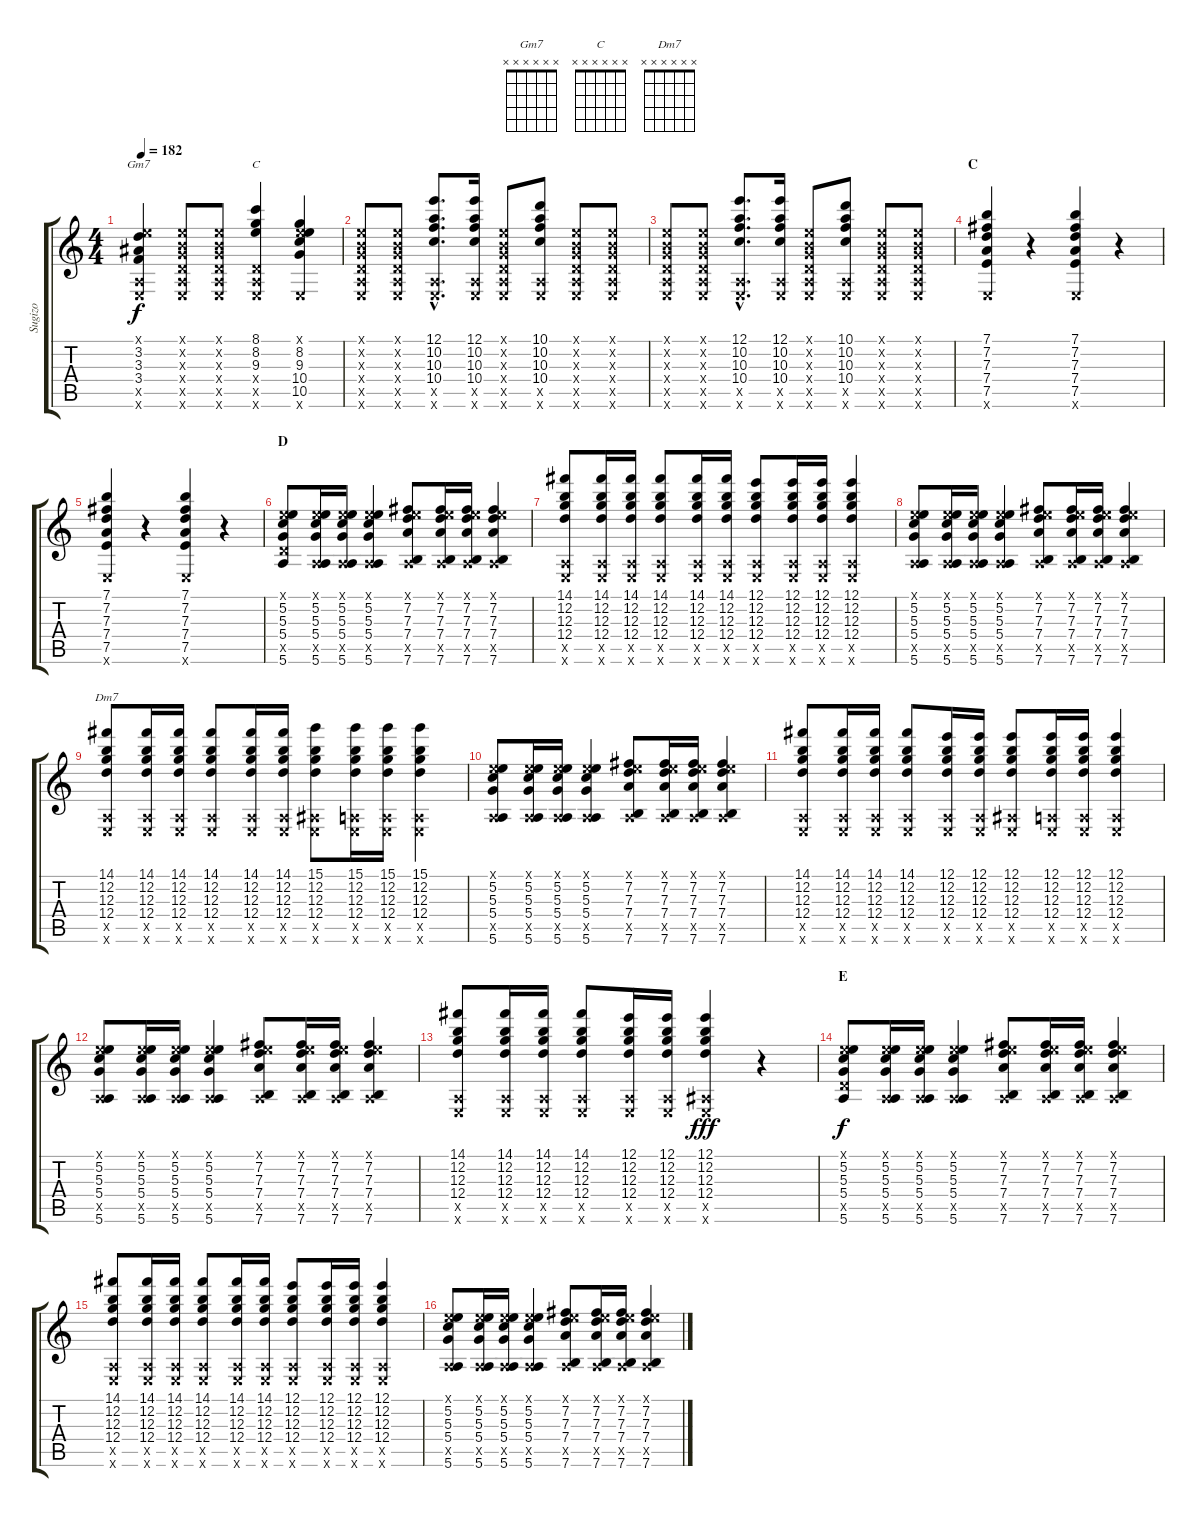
\track ("Sugizo" "Sugizo") {instrument distortionguitar}
\staff {score tabs}
\tuning (E4 B3 G3 D3 A2 E2) {hide}
\chord ("Gm7" x x x x x x) {firstfret 0}
\chord ("C" x x x x x x) {firstfret 0}
\chord ("Dm7" x x x x x x) {firstfret 0}
\ts (4 4)
\tempo 182
\clef g2
\ks c
(0.1{x} 3.2 3.3 3.4 0.5{x} 0.6{x}).4{ch "Gm7" dy f} (0.1{x} 0.2{x} 0.3{x} 0.4{x} 0.5{x} 0.6{x}).8 (0.1{x} 0.2{x} 0.3{x} 0.4{x} 0.5{x} 0.6{x}).8 (8.1 8.2 9.3 0.4{x} 0.5{x} 0.6{x}).4{ch "C"} (0.1{x} 8.2 9.3 10.4 10.5 0.6{x}).4 |
(0.1{x} 0.2{x} 0.3{x} 0.4{x} 0.5{x} 0.6{x}).8 (0.1{x} 0.2{x} 0.3{x} 0.4{x} 0.5{x} 0.6{x}).8 (12.1{hac} 10.2{hac} 10.3{hac} 10.4{hac} 0.5{hac x} 0.6{hac x}).8{d} (12.1 10.2 10.3 10.4 0.5{x} 0.6{x}).16 (0.1{x} 0.2{x} 0.3{x} 0.4{x} 0.5{x} 0.6{x}).8 (10.1 10.2 10.3 10.4 0.5{x} 0.6{x}).8 (0.1{x} 0.2{x} 0.3{x} 0.4{x} 0.5{x} 0.6{x}).8 (0.1{x} 0.2{x} 0.3{x} 0.4{x} 0.5{x} 0.6{x}).8 |
(0.1{x} 0.2{x} 0.3{x} 0.4{x} 0.5{x} 0.6{x}).8 (0.1{x} 0.2{x} 0.3{x} 0.4{x} 0.5{x} 0.6{x}).8 (12.1{hac} 10.2{hac} 10.3{hac} 10.4{hac} 0.5{hac x} 0.6{hac x}).8{d} (12.1 10.2 10.3 10.4 0.5{x} 0.6{x}).16 (0.1{x} 0.2{x} 0.3{x} 0.4{x} 0.5{x} 0.6{x}).8 (10.1 10.2 10.3 10.4 0.5{x} 0.6{x}).8 (0.1{x} 0.2{x} 0.3{x} 0.4{x} 0.5{x} 0.6{x}).8 (0.1{x} 0.2{x} 0.3{x} 0.4{x} 0.5{x} 0.6{x}).8 |
\section ("" "C")
(7.1 7.2 7.3 7.4 7.5 0.6{x}).4 r.4 (7.1 7.2 7.3 7.4 7.5 0.6{x}).4 r.4 |
(7.1 7.2 7.3 7.4 7.5 0.6{x}).4 r.4 (7.1 7.2 7.3 7.4 7.5 0.6{x}).4 r.4 |
\section ("" "D")
(0.1{x} 5.2 5.3 5.4 5.5{x} 5.6).8 (0.1{x} 5.2 5.3 5.4 0.5{x} 5.6).16 (0.1{x} 5.2 5.3 5.4 0.5{x} 5.6).16 (0.1{x} 5.2 5.3 5.4 0.5{x} 5.6).4 (0.1{x} 7.2 7.3 7.4 0.5{x} 7.6).8 (0.1{x} 7.2 7.3 7.4 0.5{x} 7.6).16 (0.1{x} 7.2 7.3 7.4 0.5{x} 7.6).16 (0.1{x} 7.2 7.3 7.4 0.5{x} 7.6).4 |
(14.1 12.2 12.3 12.4 0.5{x} 0.6{x}).8 (14.1 12.2 12.3 12.4 0.5{x} 0.6{x}).16 (14.1 12.2 12.3 12.4 0.5{x} 0.6{x}).16 (14.1 12.2 12.3 12.4 0.5{x} 0.6{x}).8 (14.1 12.2 12.3 12.4 0.5{x} 0.6{x}).16 (14.1 12.2 12.3 12.4 0.5{x} 0.6{x}).16 (12.1 12.2 12.3 12.4 0.5{x} 0.6{x}).8 (12.1 12.2 12.3 12.4 0.5{x} 0.6{x}).16 (12.1 12.2 12.3 12.4 0.5{x} 0.6{x}).16 (12.1 12.2 12.3 12.4 0.5{x} 0.6{x}).4 |
(0.1{x} 5.2 5.3 5.4 0.5{x} 5.6).8 (0.1{x} 5.2 5.3 5.4 0.5{x} 5.6).16 (0.1{x} 5.2 5.3 5.4 0.5{x} 5.6).16 (0.1{x} 5.2 5.3 5.4 0.5{x} 5.6).4 (0.1{x} 7.2 7.3 7.4 0.5{x} 7.6).8 (0.1{x} 7.2 7.3 7.4 0.5{x} 7.6).16 (0.1{x} 7.2 7.3 7.4 0.5{x} 7.6).16 (0.1{x} 7.2 7.3 7.4 0.5{x} 7.6).4 |
(14.1 12.2 12.3 12.4 0.5{x} 0.6{x}).8{ch "Dm7"} (14.1 12.2 12.3 12.4 0.5{x} 0.6{x}).16 (14.1 12.2 12.3 12.4 0.5{x} 0.6{x}).16 (14.1 12.2 12.3 12.4 0.5{x} 0.6{x}).8 (14.1 12.2 12.3 12.4 0.5{x} 0.6{x}).16 (14.1 12.2 12.3 12.4 0.5{x} 0.6{x}).16 (15.1 12.2 12.3 12.4 1.5{x} 0.6{x}).8 (15.1 12.2 12.3 12.4 0.5{x} 0.6{x}).16 (15.1 12.2 12.3 12.4 0.5{x} 0.6{x}).16 (15.1 12.2 12.3 12.4 0.5{x} 0.6{x}).4 |
(0.1{x} 5.2 5.3 5.4 0.5{x} 5.6).8 (0.1{x} 5.2 5.3 5.4 0.5{x} 5.6).16 (0.1{x} 5.2 5.3 5.4 0.5{x} 5.6).16 (0.1{x} 5.2 5.3 5.4 0.5{x} 5.6).4 (0.1{x} 7.2 7.3 7.4 0.5{x} 7.6).8 (0.1{x} 7.2 7.3 7.4 0.5{x} 7.6).16 (0.1{x} 7.2 7.3 7.4 0.5{x} 7.6).16 (0.1{x} 7.2 7.3 7.4 0.5{x} 7.6).4 |
(14.1 12.2 12.3 12.4 0.5{x} 0.6{x}).8 (14.1 12.2 12.3 12.4 0.5{x} 0.6{x}).16 (14.1 12.2 12.3 12.4 0.5{x} 0.6{x}).16 (14.1 12.2 12.3 12.4 0.5{x} 0.6{x}).8 (12.1 12.2 12.3 12.4 0.5{x} 0.6{x}).16 (12.1 12.2 12.3 12.4 0.5{x} 0.6{x}).16 (12.1 12.2 12.3 12.4 1.5{x} 0.6{x}).8 (12.1 12.2 12.3 12.4 0.5{x} 0.6{x}).16 (12.1 12.2 12.3 12.4 0.5{x} 0.6{x}).16 (12.1 12.2 12.3 12.4 0.5{x} 0.6{x}).4 |
(0.1{x} 5.2 5.3 5.4 0.5{x} 5.6).8 (0.1{x} 5.2 5.3 5.4 0.5{x} 5.6).16 (0.1{x} 5.2 5.3 5.4 0.5{x} 5.6).16 (0.1{x} 5.2 5.3 5.4 0.5{x} 5.6).4 (0.1{x} 7.2 7.3 7.4 0.5{x} 7.6).8 (0.1{x} 7.2 7.3 7.4 0.5{x} 7.6).16 (0.1{x} 7.2 7.3 7.4 0.5{x} 7.6).16 (0.1{x} 7.2 7.3 7.4 0.5{x} 7.6).4 |
(14.1 12.2 12.3 12.4 0.5{x} 0.6{x}).8 (14.1 12.2 12.3 12.4 0.5{x} 0.6{x}).16 (14.1 12.2 12.3 12.4 0.5{x} 0.6{x}).16 (14.1 12.2 12.3 12.4 0.5{x} 0.6{x}).8 (12.1 12.2 12.3 12.4 0.5{x} 0.6{x}).16 (12.1 12.2 12.3 12.4 0.5{x} 0.6{x}).16 (12.1 12.2 12.3 12.4 1.5{x} 0.6{x}).4{dy fff} r.4 |
\section ("" "E")
(0.1{x} 5.2 5.3 5.4 5.5{x} 5.6).8{dy f} (0.1{x} 5.2 5.3 5.4 0.5{x} 5.6).16 (0.1{x} 5.2 5.3 5.4 0.5{x} 5.6).16 (0.1{x} 5.2 5.3 5.4 0.5{x} 5.6).4 (0.1{x} 7.2 7.3 7.4 0.5{x} 7.6).8 (0.1{x} 7.2 7.3 7.4 0.5{x} 7.6).16 (0.1{x} 7.2 7.3 7.4 0.5{x} 7.6).16 (0.1{x} 7.2 7.3 7.4 0.5{x} 7.6).4 |
(14.1 12.2 12.3 12.4 0.5{x} 0.6{x}).8 (14.1 12.2 12.3 12.4 0.5{x} 0.6{x}).16 (14.1 12.2 12.3 12.4 0.5{x} 0.6{x}).16 (14.1 12.2 12.3 12.4 0.5{x} 0.6{x}).8 (14.1 12.2 12.3 12.4 0.5{x} 0.6{x}).16 (14.1 12.2 12.3 12.4 0.5{x} 0.6{x}).16 (12.1 12.2 12.3 12.4 0.5{x} 0.6{x}).8 (12.1 12.2 12.3 12.4 0.5{x} 0.6{x}).16 (12.1 12.2 12.3 12.4 0.5{x} 0.6{x}).16 (12.1 12.2 12.3 12.4 0.5{x} 0.6{x}).4 |
(0.1{x} 5.2 5.3 5.4 0.5{x} 5.6).8 (0.1{x} 5.2 5.3 5.4 0.5{x} 5.6).16 (0.1{x} 5.2 5.3 5.4 0.5{x} 5.6).16 (0.1{x} 5.2 5.3 5.4 0.5{x} 5.6).4 (0.1{x} 7.2 7.3 7.4 0.5{x} 7.6).8 (0.1{x} 7.2 7.3 7.4 0.5{x} 7.6).16 (0.1{x} 7.2 7.3 7.4 0.5{x} 7.6).16 (0.1{x} 7.2 7.3 7.4 0.5{x} 7.6).4
